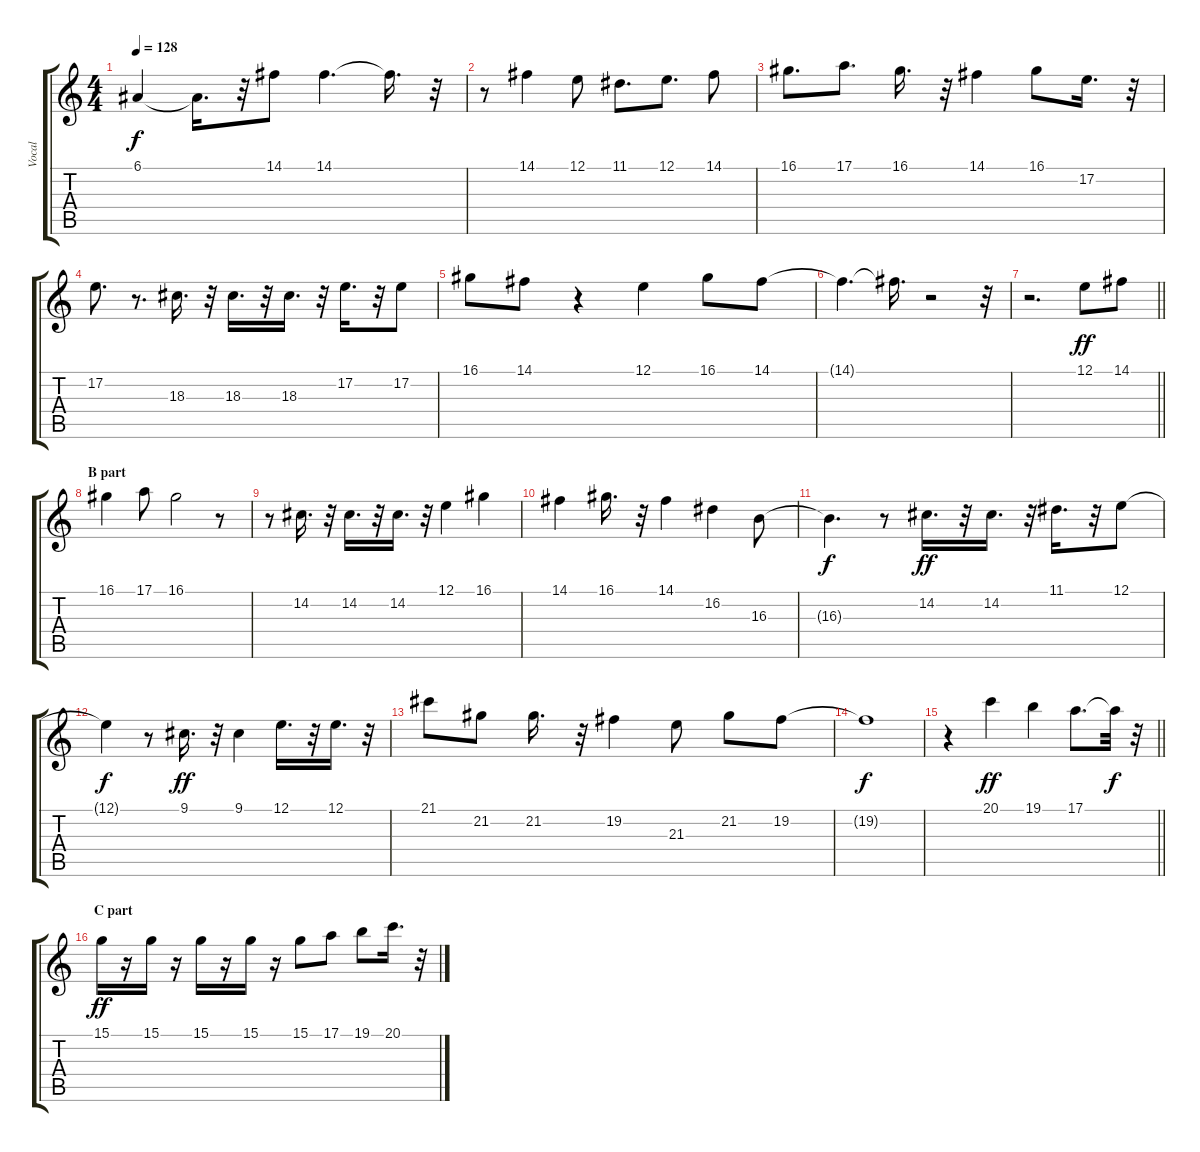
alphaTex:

\track ("Vocal" "Vocal") {instrument lead6voice}
\staff {score tabs}
\tuning (E4 B3 G3 D3 A2 E2) {hide}
\ts (4 4)
\tempo 128
\clef g2
\ks c
6.1.4{dy f} 6.1{t}.16{d} r.32 14.1.8 14.1.4{d} 14.1{t}.16{d} r.32 |
r.8 14.1.4 12.1.8 11.1.8{d} 12.1.8{d} 14.1.8 |
16.1.8{d} 17.1.8{d} 16.1.16{d} r.32 14.1.4 16.1.8 17.2.16{d} r.32 |
17.2.8{d} r.8{d} 18.3.16{d} r.32 18.3.16{d} r.32 18.3.16{d} r.32 17.2.16{d} r.32 17.2.8 |
16.1.8 14.1.8 r.4 12.1.4 16.1.8 14.1.8 |
14.1{t}.4{d} 14.1{t}.16{d} r.2 r.32 |
\barLineRight lightlight
r.2{d} 12.1.8{dy ff} 14.1.8 |
\section ("" "B part")
16.1.4 17.1.8 16.1.2 r.8 |
r.8 14.2.16{d} r.32 14.2.16{d} r.32 14.2.16{d} r.32 12.1.4{txt ""} 16.1.4 |
14.1.4 16.1.16{d} r.32 14.1.4 16.2.4 16.3.8 |
16.3{t}.4{d dy f} r.8 14.2.16{d dy ff} r.32 14.2.16{d} r.32 11.1.16{d} r.32 12.1.8 |
12.1{t}.4{dy f} r.8 9.1.16{d dy ff} r.32 9.1.4 12.1.16{d} r.32 12.1.16{d} r.32 |
21.1.8 21.2.8 21.2.16{d} r.32 19.2.4 21.3.8 21.2.8 19.2.8 |
19.2{t}.1{dy f} |
\barLineRight lightlight
r.4 20.1.4{dy ff} 19.1.4 17.1.8{d} 17.1{t}.32{dy f} r.32 |
\section ("" "C part")
15.1.16{dy ff} r.16 15.1.16 r.16 15.1.16 r.16 15.1.16 r.16 15.1.8 17.1.8 19.1.8 20.1.16{d} r.32
